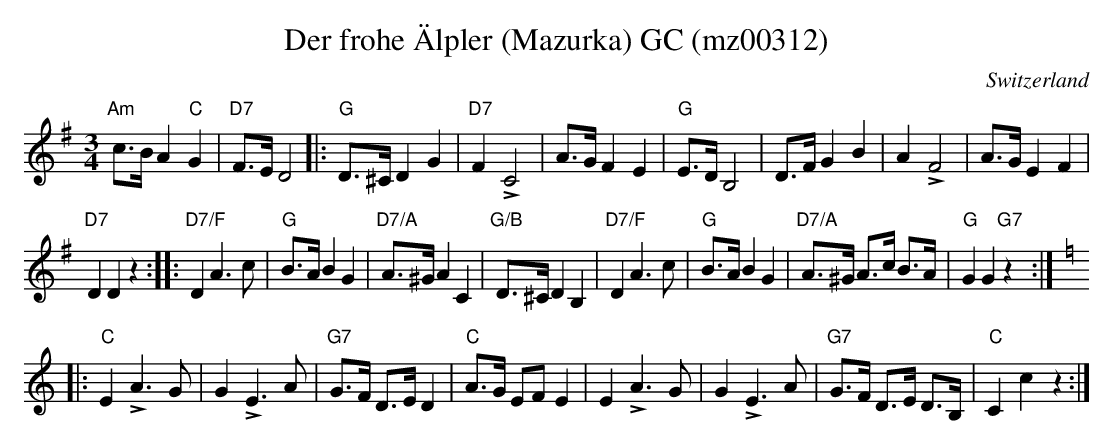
X:1
T:Der frohe \"Alpler (Mazurka) GC (mz00312)
M:3/4
L:1/8
O:Switzerland
K:G major
"Am"c>B A2"C"G2 | "D7"F>ED4 |: "G"D>^CD2G2 | "D7"F2 !>!C4 | A>GF2E2 | "G"E>DB,4 | D>FG2B2 | A2 !>!F4 | A>G E2F2 |
"D7"D2D2z2 :: "D7/F"D2A3c | "G"B>A B2G2 | "D7/A"A>^G A2C2 | "G/B"D>^C D2B,2 | "D7/F"D2A3c | "G"B>A B2G2 | "D7/A"A>^G A>c B>A | "G"G2G2"G7"z2 :: [K:C]
"C"E2 !>!A3G | G2 !>!E3A | "G7"G>F D>E D2 | "C"A>G EF E2 | E2 !>!A3G | G2!>!E3A | "G7"G>F D>E D>B, | "C"C2c2z2 :|
